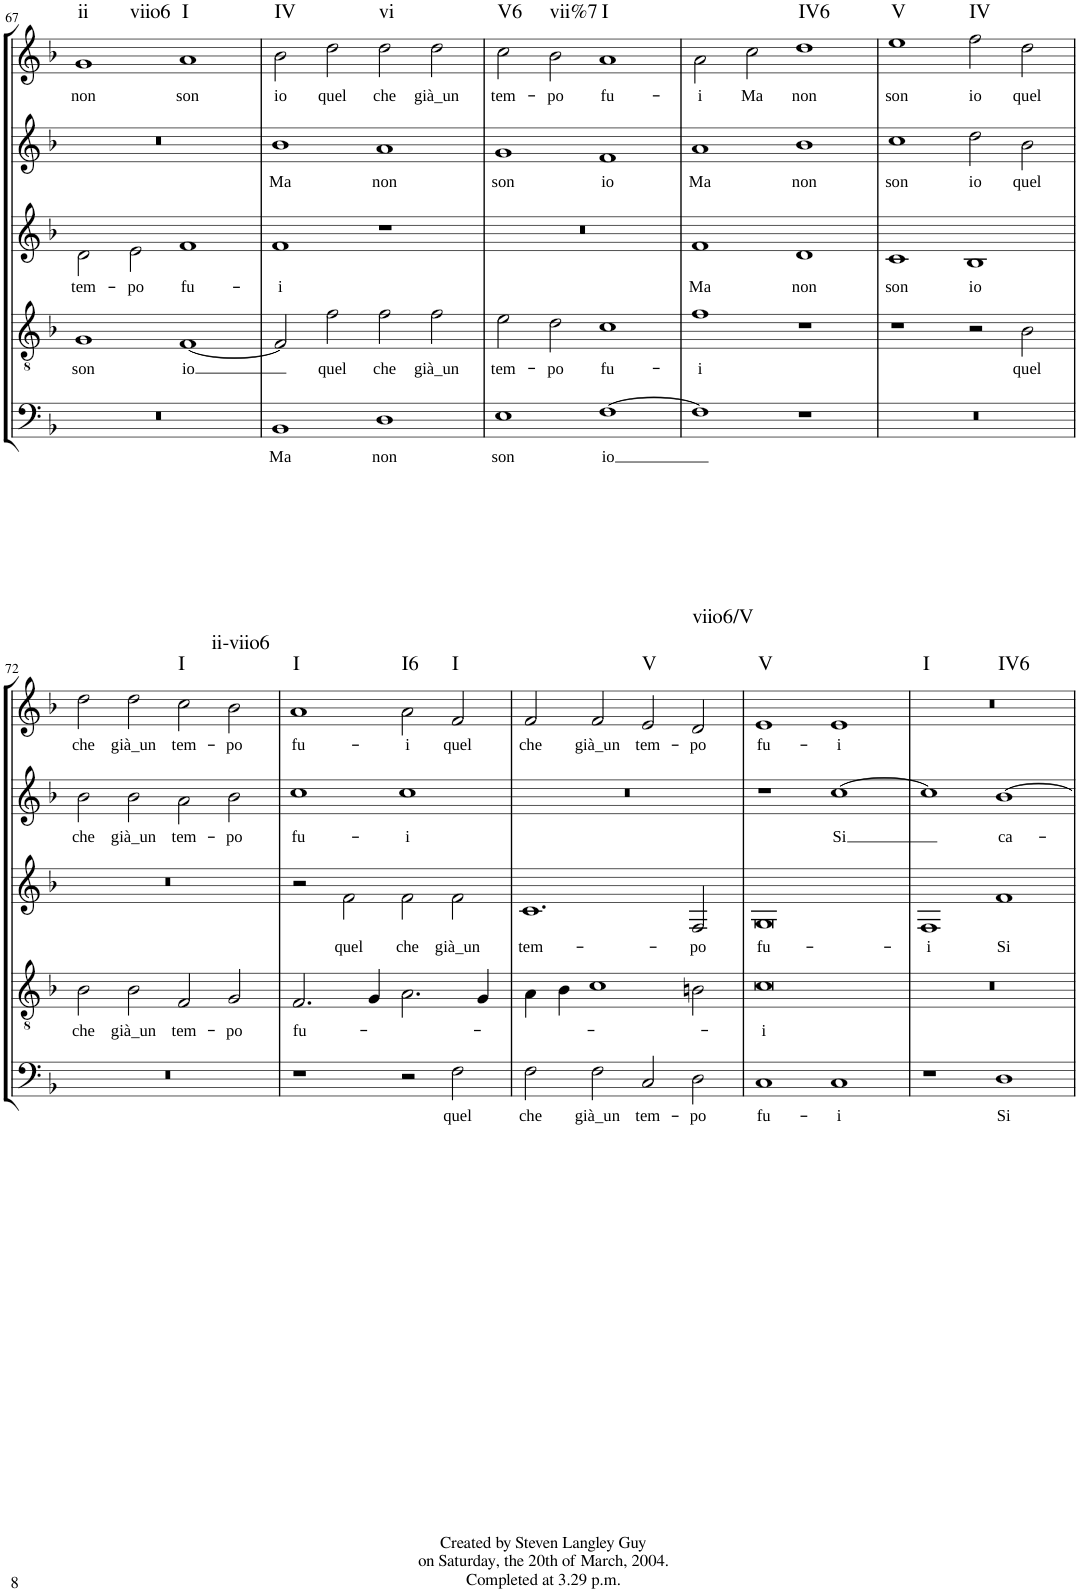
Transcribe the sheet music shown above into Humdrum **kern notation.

**kern	**text	**kern	**text	**kern	**text	**kern	**text	**kern	**text	**harte
*part5	*part5	*part4	*part4	*part3	*part3	*part2	*part2	*part1	*part1	*part1
*staff5	*staff5	*staff4	*staff4	*staff3	*staff3	*staff2	*staff2	*staff1	*staff1	*
*I"Basso	*	*I"Tenore	*	*I"Alto	*	*I"Quinto	*	*I"Canto	*	*
!!LO:PB:g=z
*clefF4	*	*clefGv2	*	*clefG2	*	*clefG2	*	*clefG2	*	*
*Trd7c12	*	*Trd7c12	*	*	*	*	*	*	*	*
*k[b-]	*	*k[b-]	*	*k[b-]	*	*k[b-]	*	*k[b-]	*	*
*F:	*	*F:	*	*F:	*	*F:	*	*F:	*	*
*M4/4	*	*M4/4	*	*M4/4	*	*M4/4	*	*M4/4	*	*
*met(c)	*	*met(c)	*	*met(c)	*	*met(c)	*	*met(c)	*	*
=67	=67	=67	=67	=67	=67	=67	=67	=67	=67	=67
!	!	!	!LO:LY:b	!	!LO:LY:b	!	!	!	!LO:LY:b	!LO:H:n=1:kt=ii
!	!	!	!	!	!	!	!	!	!	!LO:H:n=2:kt=viio6
1r	.	1G	son	2d\	tem-	1r	.	1g	non	N N
!	!	!	!	!	!LO:LY:b	!	!	!	!	!
.	.	.	.	2e\	-po	.	.	.	.	.
!	!	!	!LO:LY:b	!	!LO:LY:b	!	!	!	!LO:LY:b	!LO:H:kt=I
1ryy	.	[1F	io	1f	fu-	1ryy	.	1a	son	N
=68	=68	=68	=68	=68	=68	=68	=68	=68	=68	=68
!	!LO:LY:b	!	!	!	!LO:LY:b	!	!LO:LY:b	!	!LO:LY:b	!LO:H:kt=IV
1BB-	Ma	2F/]	.	1f	-i	1b-	Ma	2b-\	io	N
!	!	!	!LO:LY:b	!	!	!	!	!	!LO:LY:b	!
.	.	2f\	quel	.	.	.	.	2dd\	quel	.
!	!LO:LY:b	!	!LO:LY:b	!	!	!	!LO:LY:b	!	!LO:LY:b	!LO:H:kt=vi
1D	non	2f\	che	1r	.	1a	non	2dd\	che	N
!	!	!	!LO:LY:b	!	!	!	!	!	!LO:LY:b	!
.	.	2f\	già_un	.	.	.	.	2dd\	già_un	.
=69	=69	=69	=69	=69	=69	=69	=69	=69	=69	=69
!	!LO:LY:b	!	!LO:LY:b	!	!	!	!LO:LY:b	!	!LO:LY:b	!LO:H:kt=V6
1E	son	2e\	tem-	1r	.	1g	son	2cc\	tem-	N
!	!	!	!LO:LY:b	!	!	!	!	!	!LO:LY:b	!LO:H:kt=vii%7
.	.	2d\	-po	.	.	.	.	2b-\	-po	N
!	!LO:LY:b	!	!LO:LY:b	!	!	!	!LO:LY:b	!	!LO:LY:b	!LO:H:kt=I
[1F	io	1c	fu-	1ryy	.	1f	io	1a	fu-	N
=70	=70	=70	=70	=70	=70	=70	=70	=70	=70	=70
!	!	!	!LO:LY:b	!	!LO:LY:b	!	!LO:LY:b	!	!LO:LY:b	!
1F]	.	1f	-i	1f	Ma	1a	Ma	2a\	-i	.
!	!	!	!	!	!	!	!	!	!LO:LY:b	!
.	.	.	.	.	.	.	.	2cc\	Ma	.
!	!	!	!	!	!LO:LY:b	!	!LO:LY:b	!	!LO:LY:b	!LO:H:kt=IV6
1r	.	1r	.	1d	non	1b-	non	1dd	non	N
=71	=71	=71	=71	=71	=71	=71	=71	=71	=71	=71
!	!	!	!	!	!LO:LY:b	!	!LO:LY:b	!	!LO:LY:b	!LO:H:kt=V
1r	.	1r	.	1c	son	1cc	son	1ee	son	N
!	!	!	!	!	!LO:LY:b	!	!LO:LY:b	!	!LO:LY:b	!LO:H:kt=IV
1ryy	.	2r	.	1B-	io	2dd\	io	2ff\	io	N
!	!	!	!LO:LY:b	!	!	!	!LO:LY:b	!	!LO:LY:b	!
.	.	2B-\	quel	.	.	2b-\	quel	2dd\	quel	.
!!LO:LB:g=z
=72	=72	=72	=72	=72	=72	=72	=72	=72	=72	=72
!	!	!	!LO:LY:b	!	!	!	!LO:LY:b	!	!LO:LY:b	!
1r	.	2B-\	che	1r	.	2b-\	che	2dd\	che	.
!	!	!	!LO:LY:b	!	!	!	!LO:LY:b	!	!LO:LY:b	!
.	.	2B-\	già_un	.	.	2b-\	già_un	2dd\	già_un	.
!	!	!	!LO:LY:b	!	!	!	!LO:LY:b	!	!LO:LY:b	!LO:H:kt=I
1ryy	.	2F/	tem-	1ryy	.	2a\	tem-	2cc\	tem-	N
!	!	!	!LO:LY:b	!	!	!	!LO:LY:b	!	!LO:LY:b	!LO:H:kt=ii-viio6
.	.	2G/	-po	.	.	2b-\	-po	2b-\	-po	N
=73	=73	=73	=73	=73	=73	=73	=73	=73	=73	=73
!	!	!	!LO:LY:b	!	!	!	!LO:LY:b	!	!LO:LY:b	!LO:H:kt=I
1r	.	2.F/	fu-	2r	.	1cc	fu-	1a	fu-	N
!	!	!	!	!	!LO:LY:b	!	!	!	!	!
.	.	.	.	2f\	quel	.	.	.	.	.
.	.	4G/	.	.	.	.	.	.	.	.
!	!	!	!	!	!LO:LY:b	!	!LO:LY:b	!	!LO:LY:b	!LO:H:kt=I6
2r	.	2.A\	.	2f\	che	1cc	-i	2a\	-i	N
!	!LO:LY:b	!	!	!	!LO:LY:b	!	!	!	!LO:LY:b	!LO:H:kt=I
2F\	quel	.	.	2f\	già_un	.	.	2f/	quel	N
.	.	4G/	.	.	.	.	.	.	.	.
=74	=74	=74	=74	=74	=74	=74	=74	=74	=74	=74
!	!LO:LY:b	!	!	!	!LO:LY:b	!	!	!	!LO:LY:b	!
2F\	che	4A\	.	[1c	tem-	1r	.	2f/	che	.
.	.	4B-\	.	.	.	.	.	.	.	.
!	!LO:LY:b	!	!	!	!	!	!	!	!LO:LY:b	!
2F\	già_un	[2c	.	.	.	.	.	2f/	già_un	.
!	!LO:LY:b	!	!	!	!	!	!	!	!LO:LY:b	!LO:H:kt=V
2C/	tem-	2ryy	.	2ryy	.	1ryy	.	2e/	tem-	N
!	!LO:LY:b	!	!	!	!LO:LY:b	!	!	!	!LO:LY:b	!LO:H:kt=viio6/V
2D\	-po	2Bn\	.	2F/	-po	.	.	2d/	-po	N
=75	=75	=75	=75	=75	=75	=75	=75	=75	=75	=75
!	!LO:LY:b	!	!LO:LY:b	!	!LO:LY:b	!	!	!	!LO:LY:b	!LO:H:kt=V
1C	fu-	[1c	-i	[1G	fu-	1r	.	1e	fu-	N
!	!LO:LY:b	!	!	!	!	!	!LO:LY:b	!	!LO:LY:b	!
1C	-i	2c]	.	2c]	.	[1cc	Si	1e	-i	.
.	.	2ryy	.	2ryy	.	.	.	.	.	.
=76	=76	=76	=76	=76	=76	=76	=76	=76	=76	=76
!	!	!	!	!	!LO:LY:b	!	!	!	!	!LO:H:n=1:kt=I
!	!	!	!	!	!	!	!	!	!	!LO:H:n=2:kt=IV6
1r	.	1r	.	1F	-i	1cc]	.	1r	.	N N
!	!LO:LY:b	!	!	!	!	!	!LO:LY:b	!	!	!
1D	Si	1c]	.	1G]	.	[1b-	ca-	0ryy	.	.
!	!	!	!	!	!LO:LY:b	!	!	!	!	!
1ryy	.	1ryy	.	1f	Si	1ryy	.	.	.	.
=	=	=	=	=	=	=	=	=	=	=
*-	*-	*-	*-	*-	*-	*-	*-	*-	*-	*-
